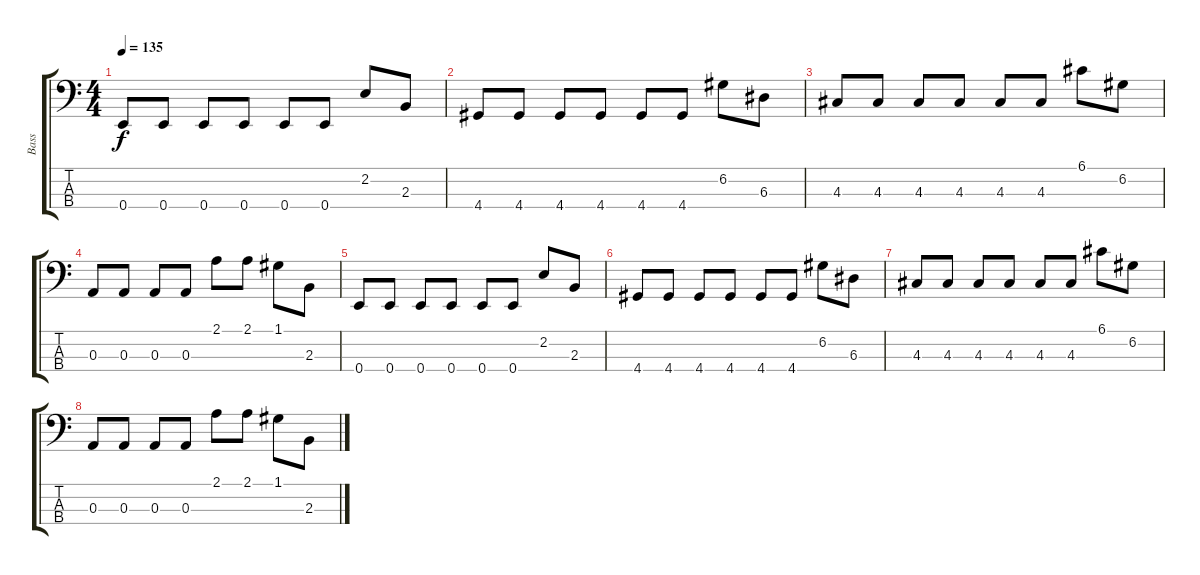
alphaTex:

\track ("Bass" "Bass") {instrument acousticguitarnylon}
\staff {score tabs}
\tuning (G2 D2 A1 E1) {hide}
\ts (4 4)
\tempo 135
\clef f4
\ks c
0.4.8{dy f} 0.4.8 0.4.8 0.4.8 0.4.8 0.4.8 2.2.8 2.3.8 |
4.4.8 4.4.8 4.4.8 4.4.8 4.4.8 4.4.8 6.2.8 6.3.8 |
4.3.8 4.3.8 4.3.8 4.3.8 4.3.8 4.3.8 6.1.8 6.2.8 |
0.3.8 0.3.8 0.3.8 0.3.8 2.1.8 2.1.8 1.1.8 2.3.8 |
0.4.8 0.4.8 0.4.8 0.4.8 0.4.8 0.4.8 2.2.8 2.3.8 |
4.4.8 4.4.8 4.4.8 4.4.8 4.4.8 4.4.8 6.2.8 6.3.8 |
4.3.8 4.3.8 4.3.8 4.3.8 4.3.8 4.3.8 6.1.8 6.2.8 |
0.3.8 0.3.8 0.3.8 0.3.8 2.1.8 2.1.8 1.1.8 2.3.8
